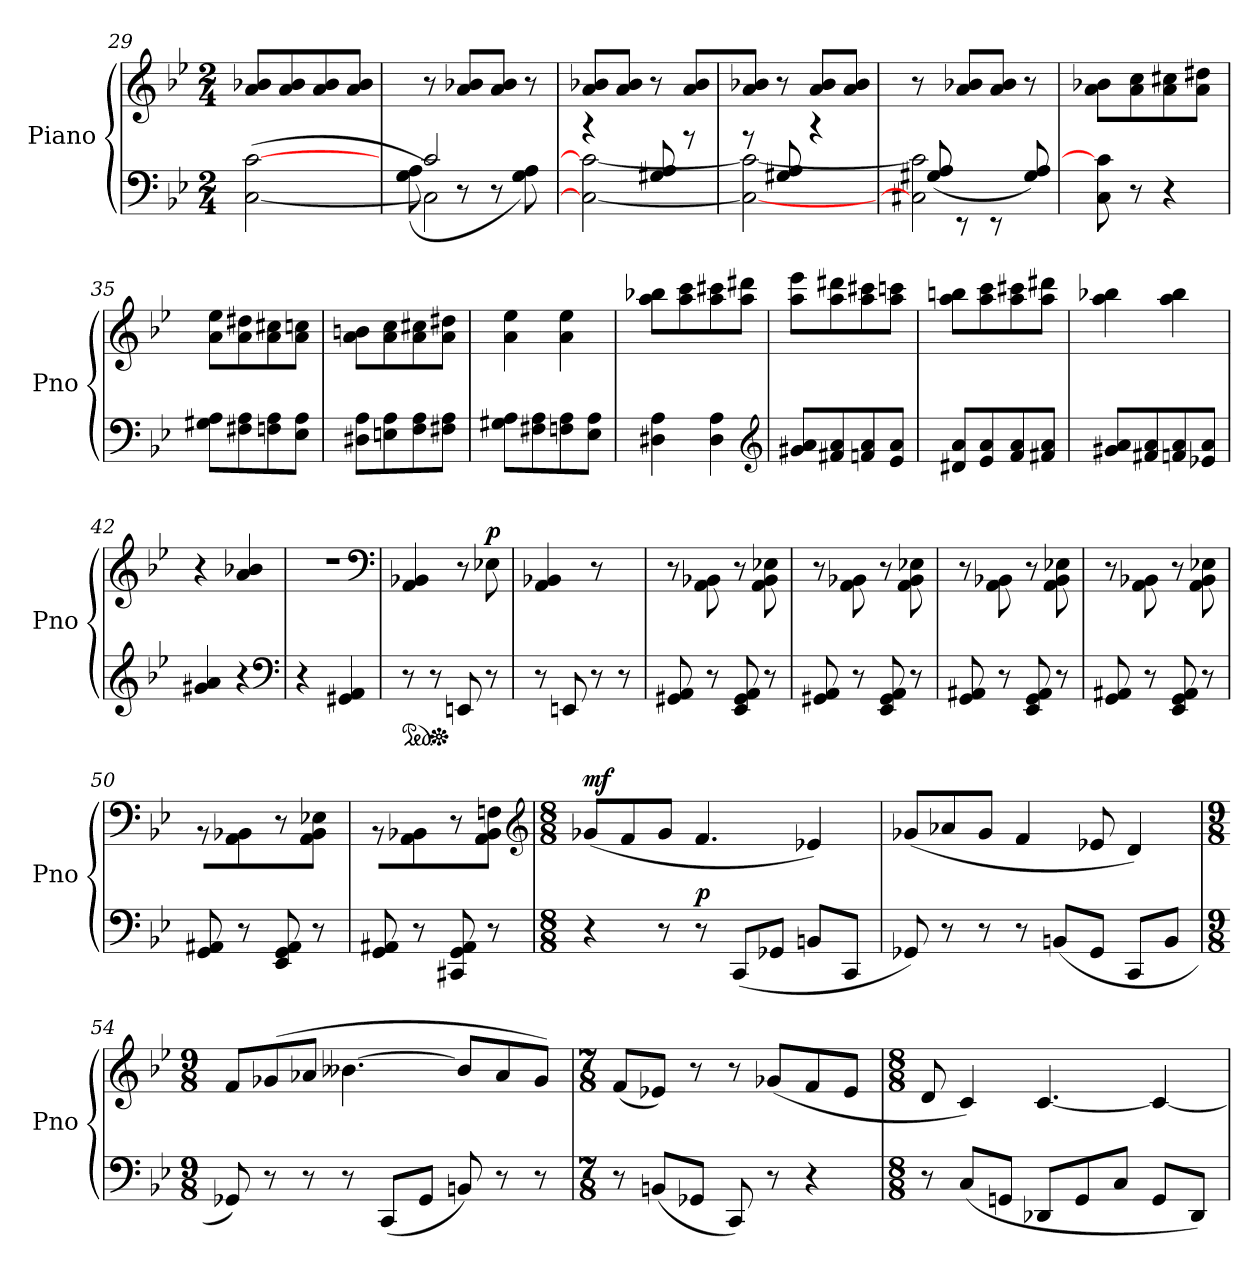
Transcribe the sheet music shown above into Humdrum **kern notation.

**kern	**dynam	**kern	**dynam
*part2	*part2	*part1	*part1
*staff2	*staff2	*staff1	*staff1
*I"Piano	*	*I"Piano	*
*I'Pno	*	*I'Pno	*
*clefF4	*	*clefG2	*
*k[b-e-]	*	*k[b-e-]	*
*M2/4	*	*M2/4	*
=29	=29	=29	=29
([2C\ [2c\	.	8a/ 8b-X/	.
.	.	8a/ 8b-/	.
.	.	8a/ 8b-/	.
.	.	8a/ 8b-/J	.
=30	=30	=30	=30
*^	*	*	*
*	*^	*	*	*
2C\])	(8G\ 8A\	2c/	.	8r	.
.	8r	.	.	8a/ 8b-X/L	.
.	8r	.	.	8a/ 8b-/J	.
.	8G\ 8A\)	.	.	8r	.
*	*v	*v	*	*	*
=31	=31	=31	=31	=31
4r	2C\_ 2c\_	.	8a/ 8b-X/L	.
.	.	.	8a/ 8b-/J	.
8G#X/ 8A/	.	.	8r	.
8r	.	.	8a/ 8b-/L	.
=32	=32	=32	=32	=32
8r	2C\_ 2c\_	.	8a/ 8b-X/J	.
8G#X/ 8A/	.	.	8r	.
4r	.	.	8a/ 8b-/L	.
.	.	.	8a/ 8b-/J	.
!!LO:LB:g=z
=33	=33	=33	=33	=33
2C#X\] 2cn\]	(8G#X/ 8A/	.	8r	.
.	8r	.	8a/ 8b-X/L	.
.	8r	.	8a/ 8b-/J	.
.	8G#/ 8A/)	.	8r	.
*v	*v	*	*	*
=34	=34	=34	=34
8C\ 8c\]	.	8a\ 8b-X\L	.
8r	.	8a\ 8cc\	.
4r	.	8a\ 8cc#X\	.
.	.	8a\ 8dd#X\J	.
=35	=35	=35	=35
8G#X\ 8A\L	.	8a\ 8ee-\L	.
8F#X\ 8A\	.	8a\ 8dd#X\	.
8Fn\ 8A\	.	8a\ 8cc#X\	.
8E-\ 8A\J	.	8a\ 8ccn\J	.
=36	=36	=36	=36
8D#X\ 8A\L	.	8a\ 8bn\L	.
8En\ 8A\	.	8a\ 8cc\	.
8F\ 8A\	.	8a\ 8cc#X\	.
8F#X\ 8A\J	.	8a\ 8dd#X\J	.
=37	=37	=37	=37
8G#X\ 8A\L	.	4a\ 4ee-\	.
8F#X\ 8A\	.	.	.
8Fn\ 8A\	.	4a\ 4ee-\	.
8E-\ 8A\J	.	.	.
!!LO:LB:g=z
=38	=38	=38	=38
4D#X\ 4A\	.	8aa\ 8bb-X\L	.
.	.	8aa\ 8ccc\	.
4D#\ 4A\	.	8aa\ 8ccc#X\	.
.	.	8aa\ 8ddd#X\J	.
*clefG2	*	*	*
=39	=39	=39	=39
8g#X/ 8a/L	.	8aa\ 8eee-\L	.
8f#X/ 8a/	.	8aa\ 8ddd#X\	.
8fn/ 8a/	.	8aa\ 8ccc#X\	.
8e-/ 8a/J	.	8aa\ 8cccn\J	.
=40	=40	=40	=40
8d#X/ 8a/L	.	8aa\ 8bbn\L	.
8e-/ 8a/	.	8aa\ 8ccc\	.
8f/ 8a/	.	8aa\ 8ccc#X\	.
8f#X/ 8a/J	.	8aa\ 8ddd#X\J	.
=41	=41	=41	=41
8g#X/ 8a/L	.	4aa\ 4bb-X\	.
8f#X/ 8a/	.	.	.
8fn/ 8a/	.	4aa\ 4bb-\	.
8e-X/ 8a/J	.	.	.
=42	=42	=42	=42
4g#X/ 4a/	.	4r	.
4r	.	4a/ 4b-X/	.
*clefF4	*	*	*
=43	=43	=43	=43
!	!	!LO:N:vis=1	!
4r	.	2r	.
4GG#X/ 4AA/	.	.	.
*	*	*clefF4	*
!!LO:LB:g=z
=44	=44	=44	=44
*ped	*	*	*
*	*	*^	*
8r	.	4AA/ 4BB-X/	4.ryy	.
*Xped	*	*	*	*
8r	.	.	.	.
8EEn/	.	8r	.	.
!	!	!	!	!LO:DY:a
8r	.	8ryy	8E-X\	p
=45	=45	=45	=45	=45
8r	.	4AA/ 4BB-X/	4.ryy	.
8EEn/	.	.	.	.
8r	.	8r	.	.
8r	.	8ryy	8E-X\J	.
*	*	*v	*v	*
=46	=46	=46	=46
8GG#X/ 8AA/	.	8r	.
8r	.	8AA\ 8BB-X\	.
8EE-/ 8GG#/ 8AA/	.	8r	.
8r	.	8AA\ 8BB-\ 8E-X\	.
=47	=47	=47	=47
8GG#X/ 8AA/	.	8r	.
8r	.	8AA\ 8BB-X\	.
8EE-/ 8GG#/ 8AA/	.	8r	.
8r	.	8AA\ 8BB-\ 8E-X\	.
=48	=48	=48	=48
8GG/ 8AA#X/	.	8r	.
8r	.	8AA\ 8BB-X\	.
8EE-/ 8GG/ 8AA#/	.	8r	.
8r	.	8AA\ 8BB-\ 8E-X\	.
=49	=49	=49	=49
8GG/ 8AA#X/	.	8r	.
8r	.	8AA\ 8BB-X\	.
8EE-/ 8GG/ 8AA#/	.	8r	.
8r	.	8AA\ 8BB-\ 8E-X\	.
=50	=50	=50	=50
8GG/ 8AA#X/	.	8r	.
8r	.	8AA\ 8BB-X\	.
8EE-/ 8GG/ 8AA#/	.	8r	.
8r	.	8AA\ 8BB-\ 8E-X\J	.
!!LO:LB:g=z
=51	=51	=51	=51
8GG/ 8AA#X/	.	8r	.
8r	.	8AA\ 8BB-X\	.
8CC#X/ 8GG/ 8AA#/	.	8r	.
8r	.	8AA\ 8BB-\ 8Fn\J	.
*	*	*clefG2	*
=52	=52	=52	=52
*M8/8	*	*M8/8	*
*MM96	*	*	*
!	!	!	!LO:DY:a
4r	.	(8g-X/L	mf
.	.	8f/	.
8r	.	8g-/J	.
!	!LO:DY:a	!	!
8r	p	4.f/	.
(8CC/L	.	.	.
8GG-X/J	.	.	.
8BBn/L	.	4e-X/)	.
8CC/J	.	.	.
=53	=53	=53	=53
8GG-X/)	.	(8g-X/L	.
8r	.	8a-X/	.
8r	.	8g-/J	.
8r	.	4f/	.
(8BBn/L	.	.	.
8GG-/J	.	8e-X/	.
8CC/L	.	4d/)	.
8BB/J	.	.	.
=54	=54	=54	=54
*M9/8	*	*M9/8	*
8GG-X/)	.	8f/L	.
8r	.	(8g-X/	.
8r	.	8a-X/J	.
8r	.	[4.b--X\	.
(8CC/L	.	.	.
8GG-/J	.	.	.
8BBn/)	.	8b--/L]	.
8r	.	8a-/	.
8r	.	8g-/J)	.
!!LO:LB:g=z
=55	=55	=55	=55
*M7/8	*	*M7/8	*
8r	.	(8f/L	.
(8BBn/L	.	8e-X/J)	.
8GG-X/J	.	8r	.
8CC/)	.	8r	.
8r	.	(8g-X/L	.
4r	.	8f/	.
.	.	8e-/J	.
=56	=56	=56	=56
*M8/8	*	*M8/8	*
8r	.	8d/	.
(8C/L	.	4c/)	.
8GGn/J	.	.	.
8DD-X/L	.	[4.c/	.
8GG/	.	.	.
8C/J	.	.	.
8GG/L	.	4c/_	.
8DD-/J)	.	.	.
=	=	=	=
*-	*-	*-	*-
